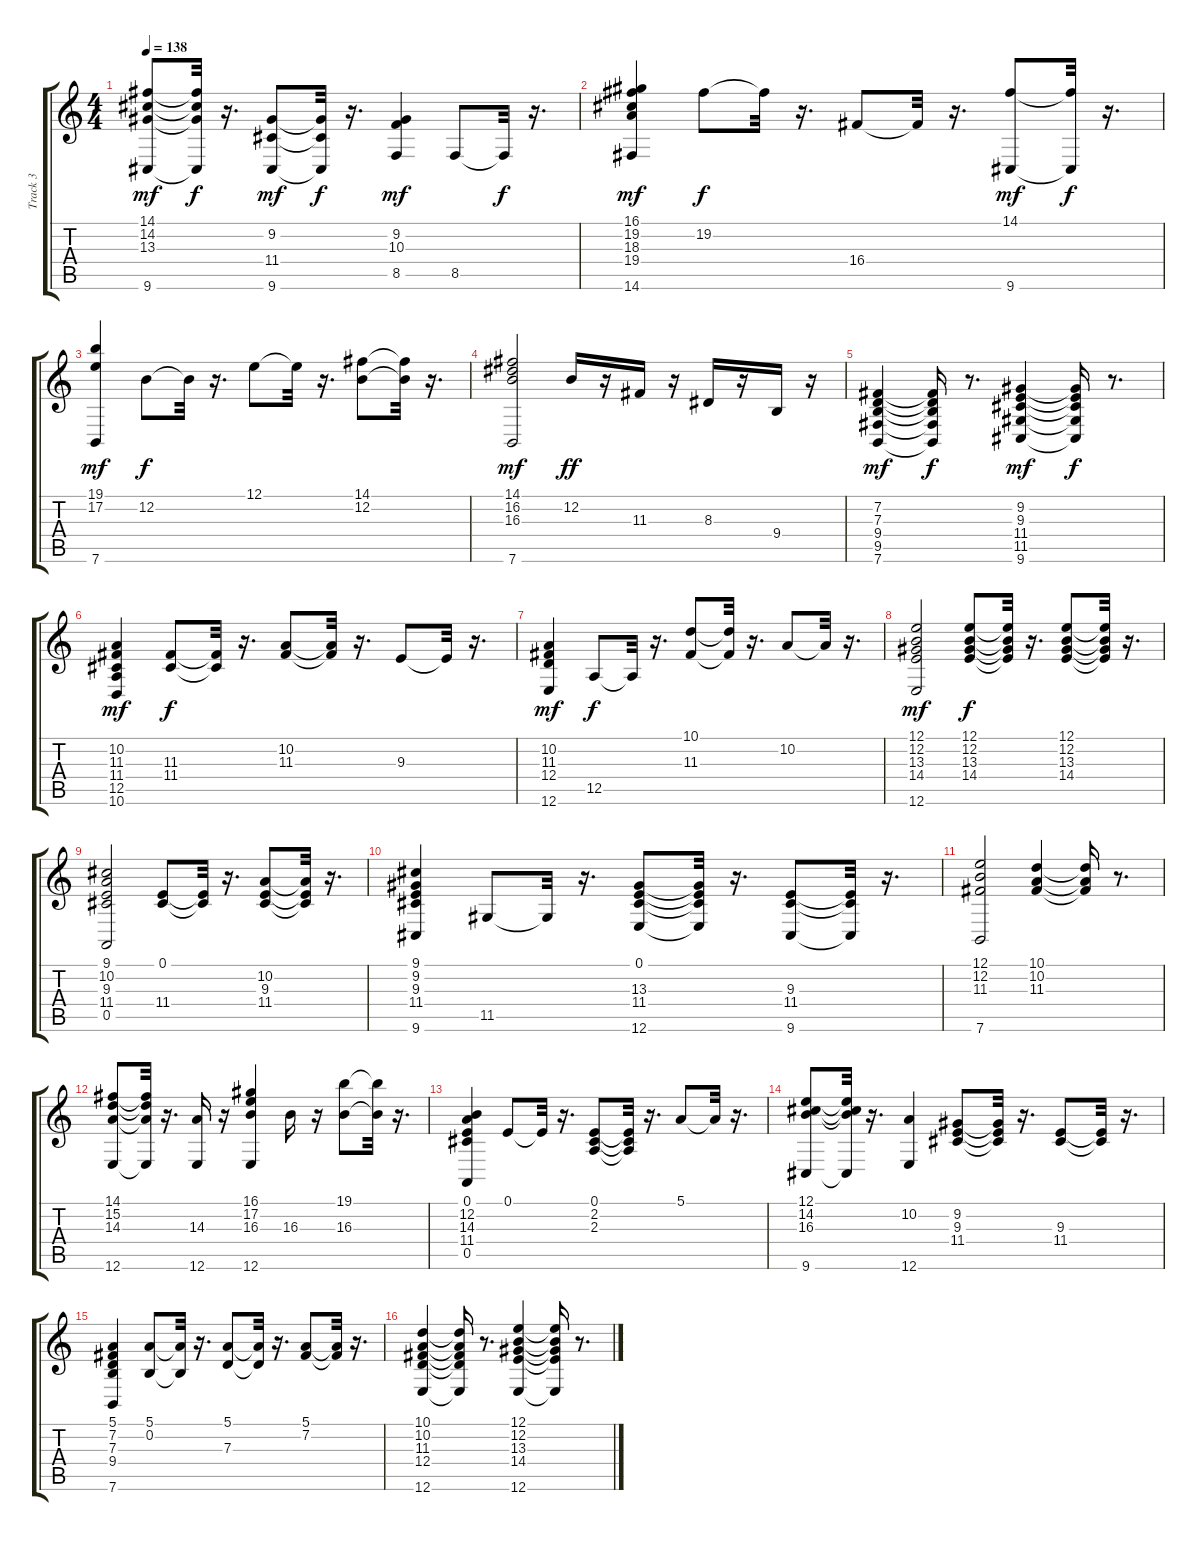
\track ("Track 3" "Track 3") {instrument acousticgrandpiano}
\staff {score tabs}
\tuning (E4 B3 G3 D3 A2 E2) {hide}
\ts (4 4)
\tempo 138
\clef g2
\ks c
(14.1 14.2 13.3 9.6).8{dy mf} (14.1{t} 14.2{t} 13.3{t} 9.6{t}).32{dy f} r.16{d} (9.2 11.4 9.6).8{dy mf} (9.2{t} 11.4{t} 9.6{t}).32{dy f} r.16{d} (9.2 10.3 8.5).4{dy mf} 8.5.8 8.5{t}.32{dy f} r.16{d} |
(16.1 19.2 18.3 19.4 14.6).4{dy mf} 19.2.8{dy f} 19.2{t}.32 r.16{d} 16.4.8 16.4{t}.32 r.16{d} (14.1 9.6).8{dy mf} (14.1{t} 9.6{t}).32{dy f} r.16{d} |
(19.1 17.2 7.6).4{dy mf} 12.2.8{dy f} 12.2{t}.32 r.16{d} 12.1.8 12.1{t}.32 r.16{d} (14.1 12.2).8 (14.1{t} 12.2{t}).32 r.16{d} |
(14.1 16.2 16.3 7.6).2{dy mf} 12.2.16{dy ff} r.16 11.3.16 r.16 8.3.16 r.16 9.4.16 r.16 |
(7.2 7.3 9.4 9.5 7.6).4{dy mf} (7.2{t} 7.3{t} 9.4{t} 9.5{t} 7.6{t}).16{dy f} r.8{d} (9.2 9.3 11.4 11.5 9.6).4{dy mf} (9.2{t} 9.3{t} 11.4{t} 11.5{t} 9.6{t}).16{dy f} r.8{d} |
(10.2 11.3 11.4 12.5 10.6).4{dy mf} (11.3 11.4).8{dy f} (11.3{t} 11.4{t}).32 r.16{d} (10.2 11.3).8 (10.2{t} 11.3{t}).32 r.16{d} 9.3.8 9.3{t}.32 r.16{d} |
(10.2 11.3 12.4 12.6).4{dy mf} 12.5.8{dy f} 12.5{t}.32 r.16{d} (10.1 11.3).8 (10.1{t} 11.3{t}).32 r.16{d} 10.2.8 10.2{t}.32 r.16{d} |
(12.1 12.2 13.3 14.4 12.6).2{dy mf} (12.1 12.2 13.3 14.4).8{dy f} (12.1{t} 12.2{t} 13.3{t} 14.4{t}).32 r.16{d} (12.1 12.2 13.3 14.4).8 (12.1{t} 12.2{t} 13.3{t} 14.4{t}).32 r.16{d} |
(9.1 10.2 9.3 11.4 0.5).2 (0.1 11.4).8 (0.1{t} 11.4{t}).32 r.16{d} (10.2 9.3 11.4).8 (10.2{t} 9.3{t} 11.4{t}).32 r.16{d} |
(9.1 9.2 9.3 11.4 9.6).4 11.5.8 11.5{t}.32 r.16{d} (0.1 13.3 11.4 12.6).8 (0.1{t} 13.3{t} 11.4{t} 12.6{t}).32 r.16{d} (9.3 11.4 9.6).8 (9.3{t} 11.4{t} 9.6{t}).32 r.16{d} |
(12.1 12.2 11.3 7.6).2 (10.1 10.2 11.3).4 (10.1{t} 10.2{t} 11.3{t}).16 r.8{d} |
(14.1 15.2 14.3 12.6).8 (14.1{t} 15.2{t} 14.3{t} 12.6{t}).32 r.16{d} (14.3 12.6).16 r.16 (16.1 17.2 16.3 12.6).4 16.3.16 r.16 (19.1 16.3).8 (19.1{t} 16.3{t}).32 r.16{d} |
(0.1 12.2 14.3 11.4 0.5).4 0.1.8 0.1{t}.32 r.16{d} (0.1 2.2 2.3).8 (0.1{t} 2.2{t} 2.3{t}).32 r.16{d} 5.1.8 5.1{t}.32 r.16{d} |
(12.1 14.2 16.3 9.6).8 (12.1{t} 14.2{t} 16.3{t} 9.6{t}).32 r.16{d} (10.2 12.6).4 (9.2 9.3 11.4).8 (9.2{t} 9.3{t} 11.4{t}).32 r.16{d} (9.3 11.4).8 (9.3{t} 11.4{t}).32 r.16{d} |
(5.1 7.2 7.3 9.4 7.6).4 (5.1 0.2).8 (5.1{t} 0.2{t}).32 r.16{d} (5.1 7.3).8 (5.1{t} 7.3{t}).32 r.16{d} (5.1 7.2).8 (5.1{t} 7.2{t}).32 r.16{d} |
(10.1 10.2 11.3 12.4 12.6).4 (10.1{t} 10.2{t} 11.3{t} 12.4{t} 12.6{t}).16 r.8{d} (12.1 12.2 13.3 14.4 12.6).4 (12.1{t} 12.2{t} 13.3{t} 14.4{t} 12.6{t}).16 r.8{d}
